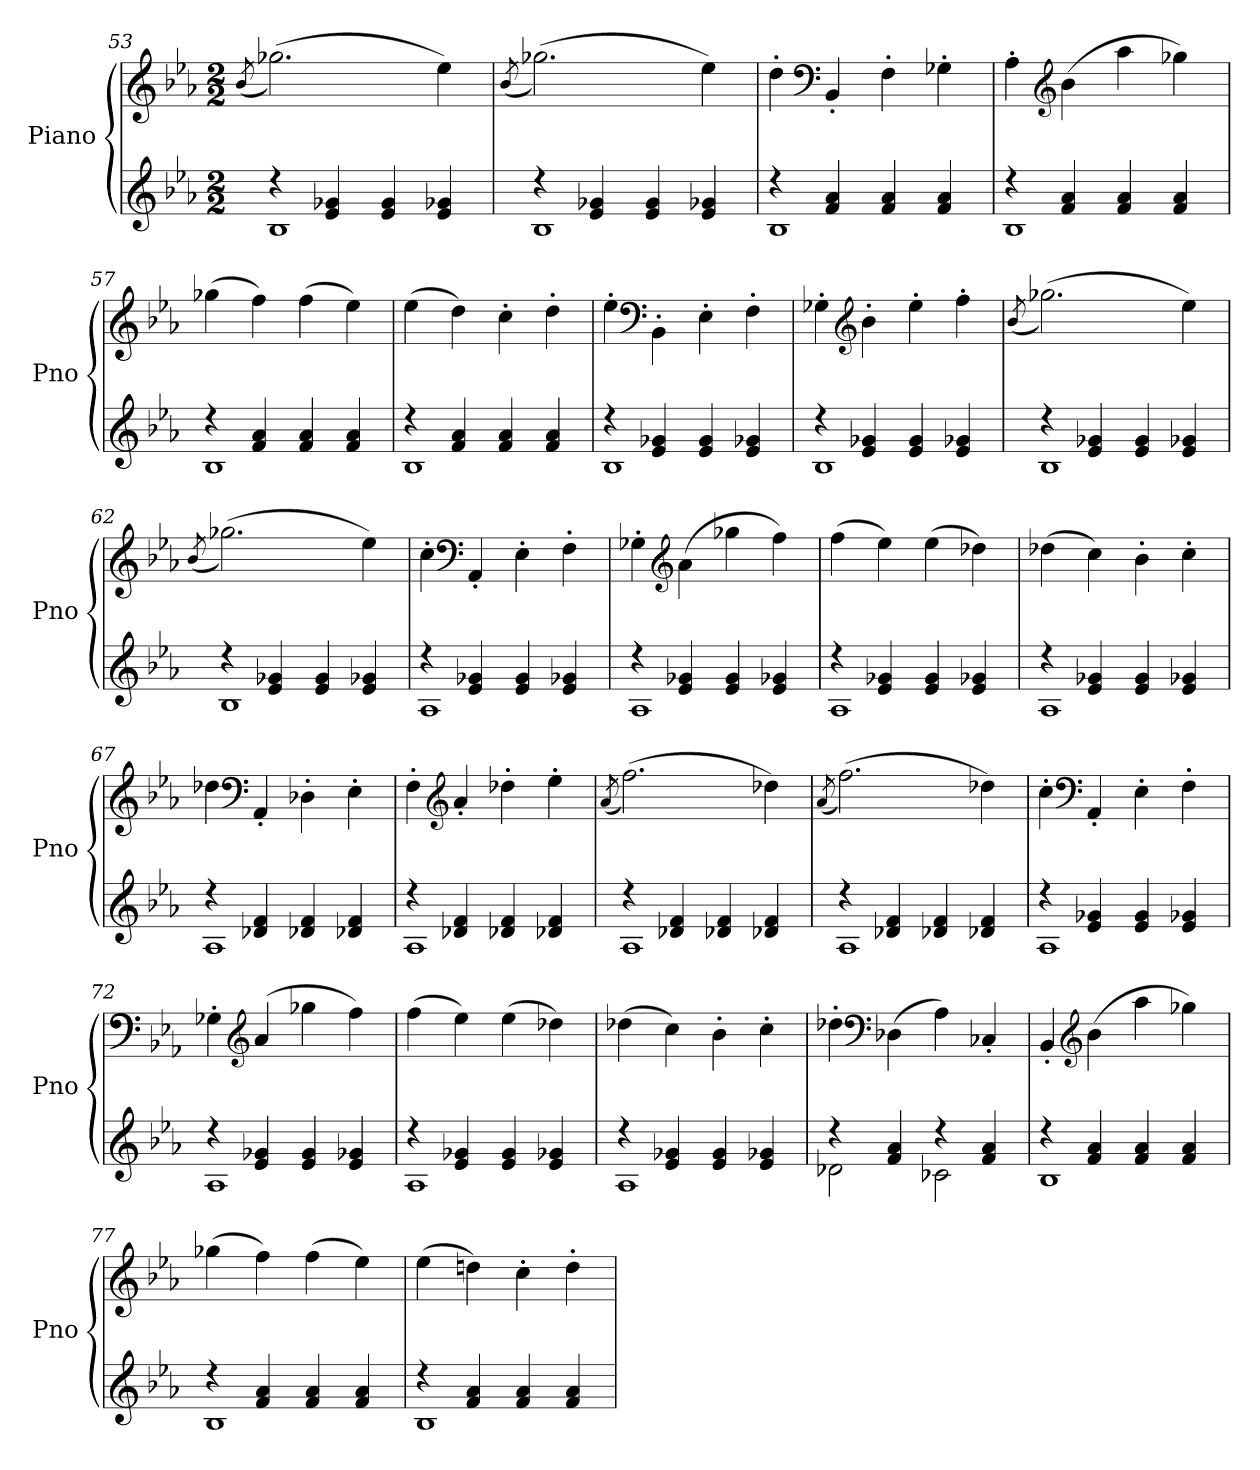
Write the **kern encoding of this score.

**kern	**kern
*part2	*part1
*staff2	*staff1
*I"Piano	*I"Piano
*I'Pno	*I'Pno
*clefG2	*clefG2
*k[b-e-a-]	*k[b-e-a-]
*c:	*c:
*M2/2	*M2/2
=53	=53
.	(8qb-
*^	*
4r	1B-	(2.gg-X)
4e- 4g-X	.	.
4e- 4g-	.	.
4e- 4g-X	.	4ee-)
=54	=54	=54
.	.	(8qb-
4r	1B-	(2.gg-X)
4e- 4g-X	.	.
4e- 4g-	.	.
4e- 4g-X	.	4ee-)
=55	=55	=55
4r	1B-	4dd'
*	*	*clefF4
4f 4a-	.	4BB-'
4f 4a-	.	4F'
4f 4a-	.	4G-X'
=56	=56	=56
4r	1B-	4A-'
*	*	*clefG2
4f 4a-	.	(4b-
4f 4a-	.	4aa-
4f 4a-	.	4gg-X)
=57	=57	=57
4r	1B-	(4gg-X
4f 4a-	.	4ff)
4f 4a-	.	(4ff
4f 4a-	.	4ee-)
=58	=58	=58
4r	1B-	(4ee-
4f 4a-	.	4dd)
4f 4a-	.	4cc'
4f 4a-	.	4dd'
=59	=59	=59
4r	1B-	4ee-'
*	*	*clefF4
4e- 4g-X	.	4BB-'\
4e- 4g-	.	4E-'
4e- 4g-X	.	4F'
=60	=60	=60
4r	1B-	4G-X'
*	*	*clefG2
4e- 4g-X	.	4b-'
4e- 4g-	.	4ee-'
4e- 4g-X	.	4ff'
=61	=61	=61
.	.	(8qb-
4r	1B-	(2.gg-X)
4e- 4g-X	.	.
4e- 4g-	.	.
4e- 4g-X	.	4ee-)
=62	=62	=62
.	.	(8qb-
4r	1B-	(2.gg-X)
4e- 4g-X	.	.
4e- 4g-	.	.
4e- 4g-X	.	4ee-)
=63	=63	=63
4r	1A-	4cc'
*	*	*clefF4
4e- 4g-X	.	4AA-'
4e- 4g-	.	4E-'
4e- 4g-X	.	4F'
=64	=64	=64
4r	1A-	4G-X'
*	*	*clefG2
4e- 4g-X	.	(4a-\
4e- 4g-	.	4gg-X
4e- 4g-X	.	4ff)
=65	=65	=65
4r	1A-	(4ff
4e- 4g-X	.	4ee-)
4e- 4g-	.	(4ee-
4e- 4g-X	.	4dd-X)
=66	=66	=66
4r	1A-	(4dd-X
4e- 4g-X	.	4cc)
4e- 4g-	.	4b-'
4e- 4g-X	.	4cc'
=67	=67	=67
4r	1A-	4dd-X
*	*	*clefF4
4d-X 4f	.	4AA-'
4d-X 4f	.	4D-X'
4d-X 4f	.	4E-'
=68	=68	=68
4r	1A-	4F'
*	*	*clefG2
4d-X 4f	.	4a-'
4d-X 4f	.	4dd-X'
4d-X 4f	.	4ee-'
=69	=69	=69
.	.	(8qa-
4r	1A-	(2.ff)
4d-X 4f	.	.
4d-X 4f	.	.
4d-X 4f	.	4dd-X)
=70	=70	=70
.	.	(8qa-
4r	1A-	(2.ff)
4d-X 4f	.	.
4d-X 4f	.	.
4d-X 4f	.	4dd-X)
=71	=71	=71
4r	1A-	4cc'
*	*	*clefF4
4e- 4g-X	.	4AA-'
4e- 4g-	.	4E-'
4e- 4g-X	.	4F'
=72	=72	=72
4r	1A-	4G-X'
*	*	*clefG2
4e- 4g-X	.	(4a-
4e- 4g-	.	4gg-X
4e- 4g-X	.	4ff)
=73	=73	=73
4r	1A-	(4ff
4e- 4g-X	.	4ee-)
4e- 4g-	.	(4ee-
4e- 4g-X	.	4dd-X)
=74	=74	=74
4r	1A-	(4dd-X
4e- 4g-X	.	4cc)
4e- 4g-	.	4b-'
4e- 4g-X	.	4cc'
=75	=75	=75
4r	2d-X	4dd-X'
*	*	*clefF4
4f 4a-	.	(4D-X
4r	2c-X	4A-)
4f 4a-	.	4C-X'
=76	=76	=76
4r	1B-	4BB-'
*	*	*clefG2
4f 4a-	.	(4b-
4f 4a-	.	4aa-
4f 4a-	.	4gg-X)
=77	=77	=77
4r	1B-	(4gg-X
4f 4a-	.	4ff)
4f 4a-	.	(4ff
4f 4a-	.	4ee-)
=78	=78	=78
4r	1B-	(4ee-
4f 4a-	.	4ddn)
4f 4a-	.	4cc'
4f 4a-	.	4dd'
*v	*v	*
=	=
*-	*-
